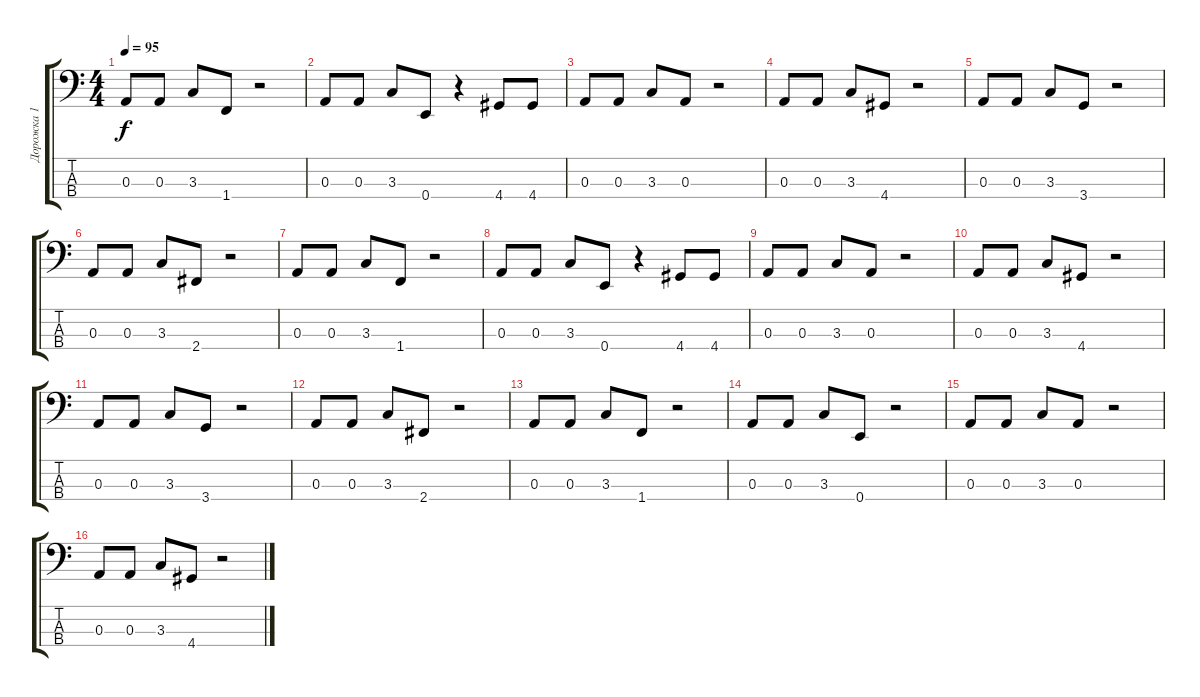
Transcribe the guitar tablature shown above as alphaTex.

\track ("Дорожка 1" "Дорожка 1") {instrument electricbassfinger}
\staff {score tabs}
\tuning (G2 D2 A1 E1) {hide}
\ts (4 4)
\tempo 95
\clef f4
\ks c
0.3.8{dy f} 0.3.8 3.3.8 1.4.8 r.2 |
0.3.8 0.3.8 3.3.8 0.4.8 r.4 4.4.8 4.4.8 |
0.3.8 0.3.8 3.3.8 0.3.8 r.2 |
0.3.8 0.3.8 3.3.8 4.4.8 r.2 |
0.3.8 0.3.8 3.3.8 3.4.8 r.2 |
0.3.8 0.3.8 3.3.8 2.4.8 r.2 |
0.3.8 0.3.8 3.3.8 1.4.8 r.2 |
0.3.8 0.3.8 3.3.8 0.4.8 r.4 4.4.8 4.4.8 |
0.3.8 0.3.8 3.3.8 0.3.8 r.2 |
0.3.8 0.3.8 3.3.8 4.4.8 r.2 |
0.3.8 0.3.8 3.3.8 3.4.8 r.2 |
0.3.8 0.3.8 3.3.8 2.4.8 r.2 |
0.3.8 0.3.8 3.3.8 1.4.8 r.2 |
0.3.8 0.3.8 3.3.8 0.4.8 r.2 |
0.3.8 0.3.8 3.3.8 0.3.8 r.2 |
0.3.8 0.3.8 3.3.8 4.4.8 r.2
